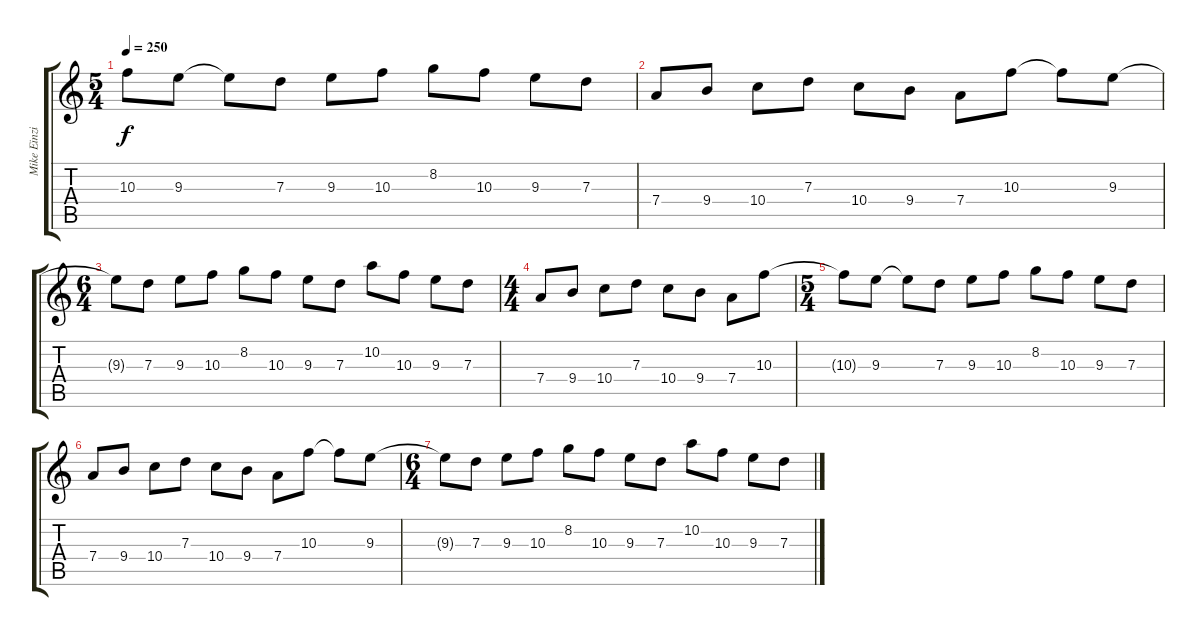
\track ("Mike Einzinger" "Mike Einzi") {instrument overdrivenguitar}
\staff {score tabs}
\tuning (E4 B3 G3 D3 A2 E2) {hide}
\ts (5 4)
\tempo 250
\clef g2
\ks c
10.3{t}.8{dy f} 9.3.8 9.3{t}.8 7.3.8 9.3.8 10.3.8 8.2.8 10.3.8 9.3.8 7.3.8 |
7.4.8 9.4.8 10.4.8 7.3.8 10.4.8 9.4.8 7.4.8 10.3.8 10.3{t}.8 9.3.8 |
\ts (6 4)
9.3{t}.8 7.3.8 9.3.8 10.3.8 8.2.8 10.3.8 9.3.8 7.3.8 10.2.8 10.3.8 9.3.8 7.3.8 |
\ts (4 4)
7.4.8 9.4.8 10.4.8 7.3.8 10.4.8 9.4.8 7.4.8 10.3.8 |
\ts (5 4)
10.3{t}.8 9.3.8 9.3{t}.8 7.3.8 9.3.8 10.3.8 8.2.8 10.3.8 9.3.8 7.3.8 |
7.4.8 9.4.8 10.4.8 7.3.8 10.4.8 9.4.8 7.4.8 10.3.8 10.3{t}.8 9.3.8 |
\ts (6 4)
9.3{t}.8 7.3.8 9.3.8 10.3.8 8.2.8 10.3.8 9.3.8 7.3.8 10.2.8 10.3.8 9.3.8 7.3.8
